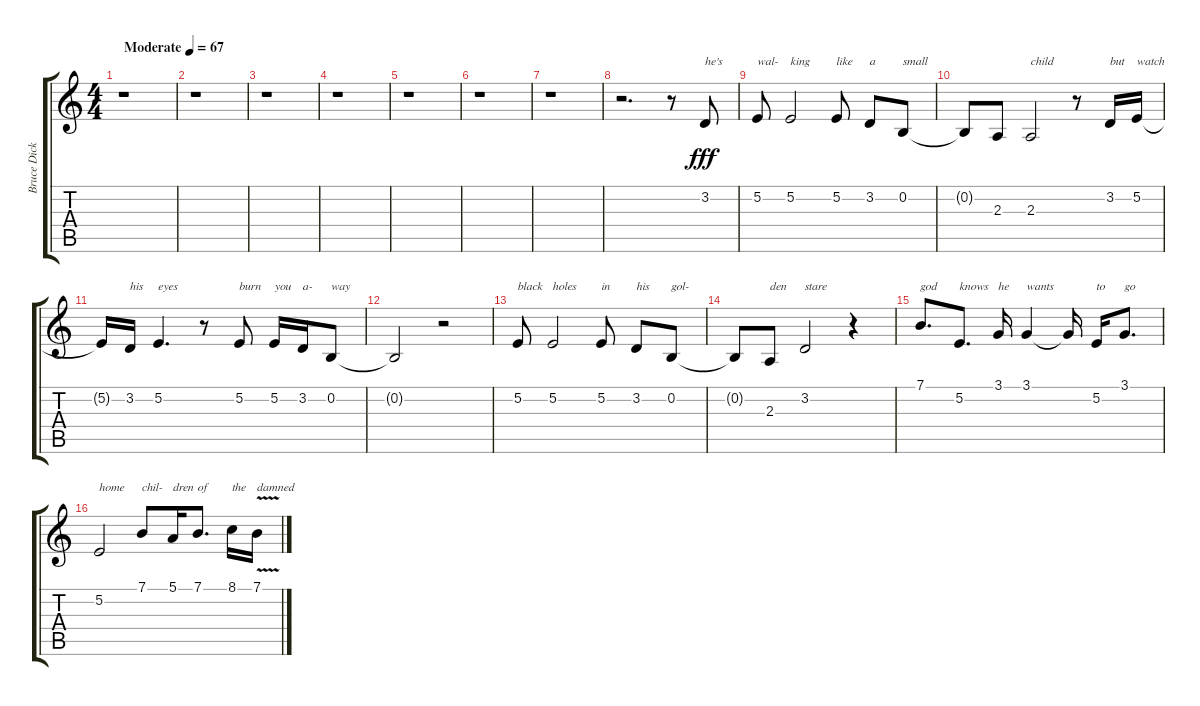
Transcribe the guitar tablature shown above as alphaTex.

\track ("Bruce Dickinson - Vocals" "Bruce Dick") {instrument lead6voice}
\staff {score tabs}
\tuning (E4 B3 G3 D3 A2 E2) {hide}
\ts (4 4)
\tempo (67 "Moderate")
\clef g2
\ks c
r.1{dy fff instrument lead6voice} |
r.1 |
r.1 |
r.1 |
r.1 |
r.1 |
r.1 |
r.2{d} r.8 3.2.8{txt "he's"} |
5.2.8{txt "wal-"} 5.2.2{txt "king"} 5.2.8{txt "like"} 3.2.8{txt "a"} 0.2.8{txt "small"} |
0.2{t}.8 2.3.8 2.3.2{txt "child"} r.8 3.2.16{txt "but"} 5.2.16{txt "watch"} |
5.2{t}.16 3.2.16{txt "his"} 5.2.4{d txt "eyes"} r.8 5.2.8{txt "burn"} 5.2.16{txt "you"} 3.2.16{txt "a-"} 0.2.8{txt "way"} |
0.2{t}.2 r.2 |
5.2.8{txt "black"} 5.2.2{txt "holes"} 5.2.8{txt "in"} 3.2.8{txt "his"} 0.2.8{txt "gol-"} |
0.2{t}.8 2.3.8{txt "den"} 3.2.2{txt "stare"} r.4 |
7.1.8{d txt "god"} 5.2.8{d txt "knows"} 3.1.16{txt "he"} 3.1.4{txt "wants"} 3.1{t}.16 5.2.16{txt "to"} 3.1.8{d txt "go"} |
5.2.2{txt "home"} 7.1.8{txt "chil-"} 5.1.16{txt "dren"} 7.1.8{d txt "of"} 8.1.16{txt "the"} 7.1{v}.16{txt "damned"}
